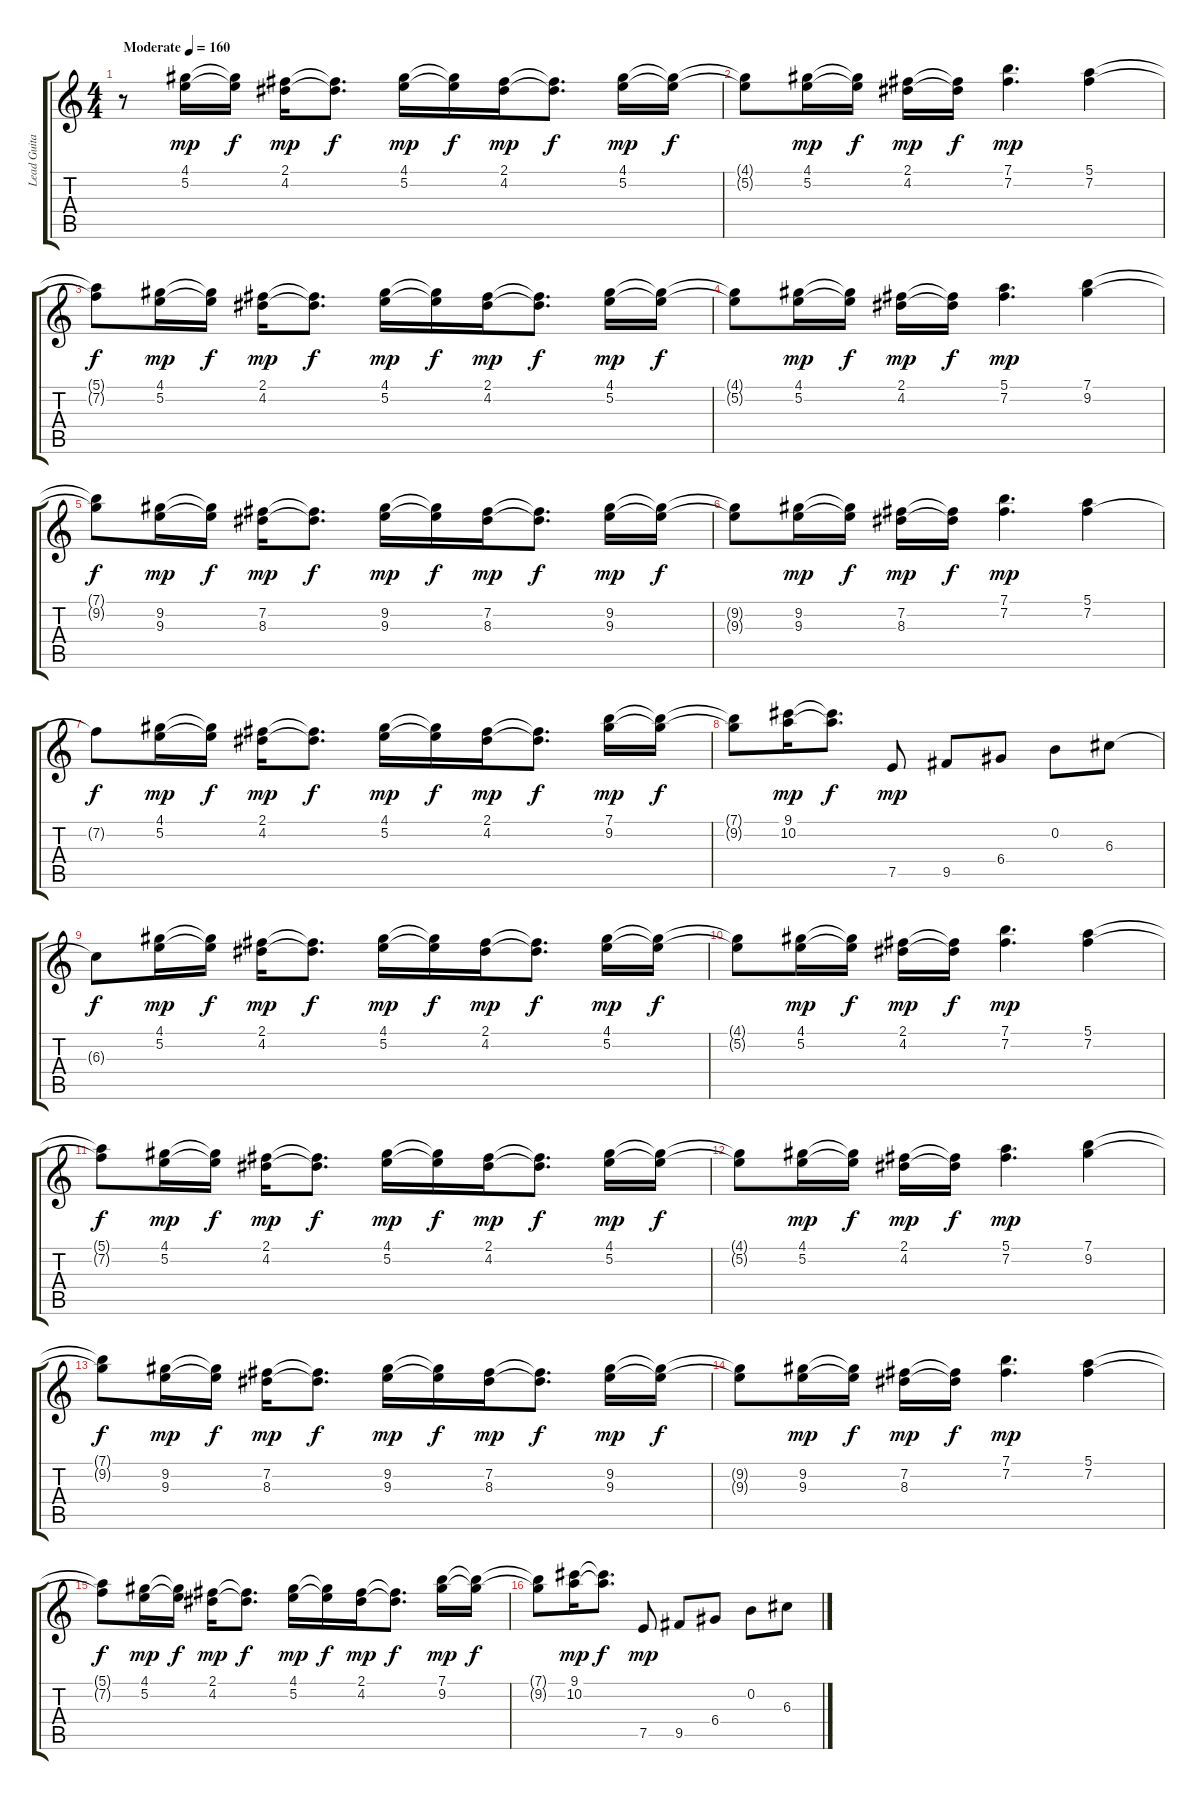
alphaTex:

\track ("Lead Guitar" "Lead Guita") {instrument overdrivenguitar}
\staff {score tabs}
\tuning (E4 B3 G3 D3 A2 E2) {hide}
\ts (4 4)
\tempo (160 "Moderate")
\clef g2
\ks c
r.8{dy mp instrument overdrivenguitar} (4.1 5.2).16 (4.1{t} 5.2{t}).16{dy f} (2.1 4.2).16{dy mp} (2.1{t} 4.2{t}).8{d dy f} (4.1 5.2).16{dy mp} (4.1{t} 5.2{t}).16{dy f} (2.1 4.2).16{dy mp} (2.1{t} 4.2{t}).8{d dy f} (4.1 5.2).16{dy mp} (4.1{t} 5.2{t}).16{dy f} |
(4.1{t} 5.2{t}).8 (4.1 5.2).16{dy mp} (4.1{t} 5.2{t}).16{dy f} (2.1 4.2).16{dy mp} (2.1{t} 4.2{t}).16{dy f} (7.1 7.2).4{d dy mp} (5.1 7.2).4 |
(5.1{t} 7.2{t}).8{dy f} (4.1 5.2).16{dy mp} (4.1{t} 5.2{t}).16{dy f} (2.1 4.2).16{dy mp} (2.1{t} 4.2{t}).8{d dy f} (4.1 5.2).16{dy mp} (4.1{t} 5.2{t}).16{dy f} (2.1 4.2).16{dy mp} (2.1{t} 4.2{t}).8{d dy f} (4.1 5.2).16{dy mp} (4.1{t} 5.2{t}).16{dy f} |
(4.1{t} 5.2{t}).8 (4.1 5.2).16{dy mp} (4.1{t} 5.2{t}).16{dy f} (2.1 4.2).16{dy mp} (2.1{t} 4.2{t}).16{dy f} (5.1 7.2).4{d dy mp} (7.1 9.2).4 |
(7.1{t} 9.2{t}).8{dy f} (9.2 9.3).16{dy mp} (9.2{t} 9.3{t}).16{dy f} (7.2 8.3).16{dy mp} (7.2{t} 8.3{t}).8{d dy f} (9.2 9.3).16{dy mp} (9.2{t} 9.3{t}).16{dy f} (7.2 8.3).16{dy mp} (7.2{t} 8.3{t}).8{d dy f} (9.2 9.3).16{dy mp} (9.2{t} 9.3{t}).16{dy f} |
(9.2{t} 9.3{t}).8 (9.2 9.3).16{dy mp} (9.2{t} 9.3{t}).16{dy f} (7.2 8.3).16{dy mp} (7.2{t} 8.3{t}).16{dy f} (7.1 7.2).4{d dy mp} (5.1 7.2).4 |
7.2{t}.8{dy f} (4.1 5.2).16{dy mp} (4.1{t} 5.2{t}).16{dy f} (2.1 4.2).16{dy mp} (2.1{t} 4.2{t}).8{d dy f} (4.1 5.2).16{dy mp} (4.1{t} 5.2{t}).16{dy f} (2.1 4.2).16{dy mp} (2.1{t} 4.2{t}).8{d dy f} (7.1 9.2).16{dy mp} (7.1{t} 9.2{t}).16{dy f} |
(7.1{t} 9.2{t}).8 (9.1 10.2).16{dy mp} (9.1{t} 10.2{t}).8{d dy f} 7.5.8{dy mp} 9.5.8 6.4.8 0.2.8 6.3.8 |
6.3{t}.8{dy f} (4.1 5.2).16{dy mp} (4.1{t} 5.2{t}).16{dy f} (2.1 4.2).16{dy mp} (2.1{t} 4.2{t}).8{d dy f} (4.1 5.2).16{dy mp} (4.1{t} 5.2{t}).16{dy f} (2.1 4.2).16{dy mp} (2.1{t} 4.2{t}).8{d dy f} (4.1 5.2).16{dy mp} (4.1{t} 5.2{t}).16{dy f} |
(4.1{t} 5.2{t}).8 (4.1 5.2).16{dy mp} (4.1{t} 5.2{t}).16{dy f} (2.1 4.2).16{dy mp} (2.1{t} 4.2{t}).16{dy f} (7.1 7.2).4{d dy mp} (5.1 7.2).4 |
(5.1{t} 7.2{t}).8{dy f} (4.1 5.2).16{dy mp} (4.1{t} 5.2{t}).16{dy f} (2.1 4.2).16{dy mp} (2.1{t} 4.2{t}).8{d dy f} (4.1 5.2).16{dy mp} (4.1{t} 5.2{t}).16{dy f} (2.1 4.2).16{dy mp} (2.1{t} 4.2{t}).8{d dy f} (4.1 5.2).16{dy mp} (4.1{t} 5.2{t}).16{dy f} |
(4.1{t} 5.2{t}).8 (4.1 5.2).16{dy mp} (4.1{t} 5.2{t}).16{dy f} (2.1 4.2).16{dy mp} (2.1{t} 4.2{t}).16{dy f} (5.1 7.2).4{d dy mp} (7.1 9.2).4 |
(7.1{t} 9.2{t}).8{dy f} (9.2 9.3).16{dy mp} (9.2{t} 9.3{t}).16{dy f} (7.2 8.3).16{dy mp} (7.2{t} 8.3{t}).8{d dy f} (9.2 9.3).16{dy mp} (9.2{t} 9.3{t}).16{dy f} (7.2 8.3).16{dy mp} (7.2{t} 8.3{t}).8{d dy f} (9.2 9.3).16{dy mp} (9.2{t} 9.3{t}).16{dy f} |
(9.2{t} 9.3{t}).8 (9.2 9.3).16{dy mp} (9.2{t} 9.3{t}).16{dy f} (7.2 8.3).16{dy mp} (7.2{t} 8.3{t}).16{dy f} (7.1 7.2).4{d dy mp} (5.1 7.2).4 |
(5.1{t} 7.2{t}).8{dy f} (4.1 5.2).16{dy mp} (4.1{t} 5.2{t}).16{dy f} (2.1 4.2).16{dy mp} (2.1{t} 4.2{t}).8{d dy f} (4.1 5.2).16{dy mp} (4.1{t} 5.2{t}).16{dy f} (2.1 4.2).16{dy mp} (2.1{t} 4.2{t}).8{d dy f} (7.1 9.2).16{dy mp} (7.1{t} 9.2{t}).16{dy f} |
(7.1{t} 9.2{t}).8 (9.1 10.2).16{dy mp} (9.1{t} 10.2{t}).8{d dy f} 7.5.8{dy mp} 9.5.8 6.4.8 0.2.8 6.3.8
